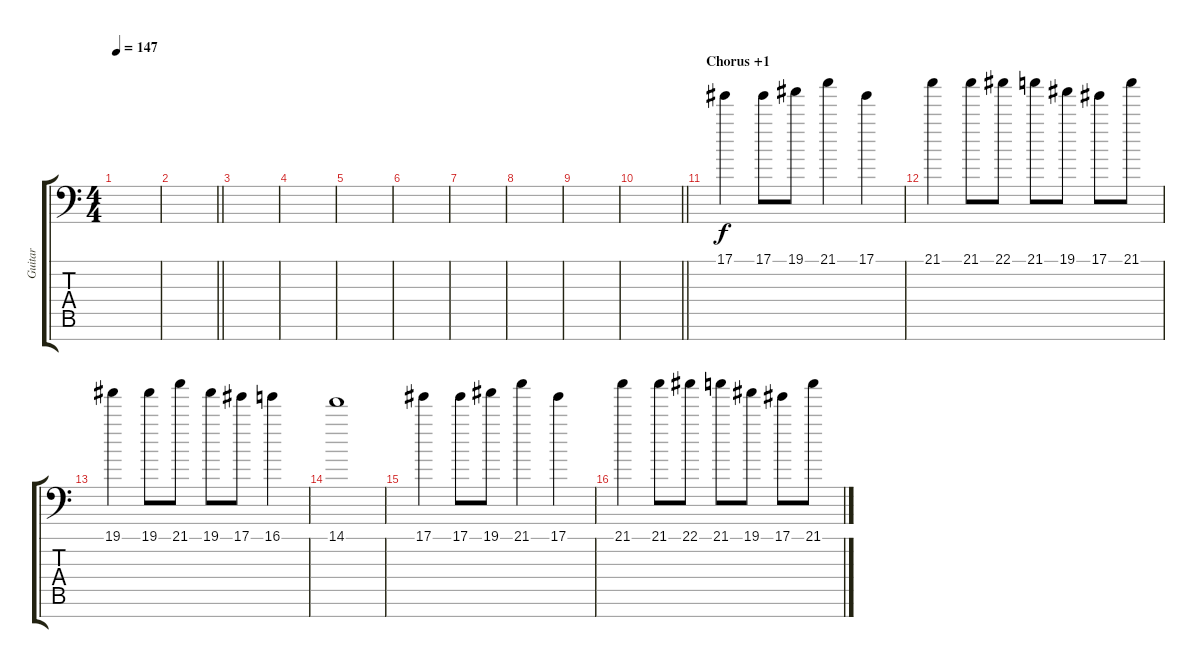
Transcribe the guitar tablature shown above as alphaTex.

\track ("Guitar " "Guitar ") {instrument overdrivenguitar}
\staff {score tabs}
\tuning (Eb4 Bb3 Gb3 Db3 Ab2 Eb2 Bb1) {hide}
\ts (4 4)
\tempo 147
\clef f4
\ks c
|
\barLineRight lightlight
|
|
|
|
|
|
|
|
\barLineRight lightlight
|
\section ("" "Chorus +1")
17.1.4 17.1.8 19.1.8 21.1.4 17.1.4 |
21.1.4 21.1.8 22.1.8 21.1.8 19.1.8 17.1.8 21.1.8 |
19.1.4 19.1.8 21.1.8 19.1.8 17.1.8 16.1.4 |
14.1.1 |
17.1.4 17.1.8 19.1.8 21.1.4 17.1.4 |
21.1.4 21.1.8 22.1.8 21.1.8 19.1.8 17.1.8 21.1.8
